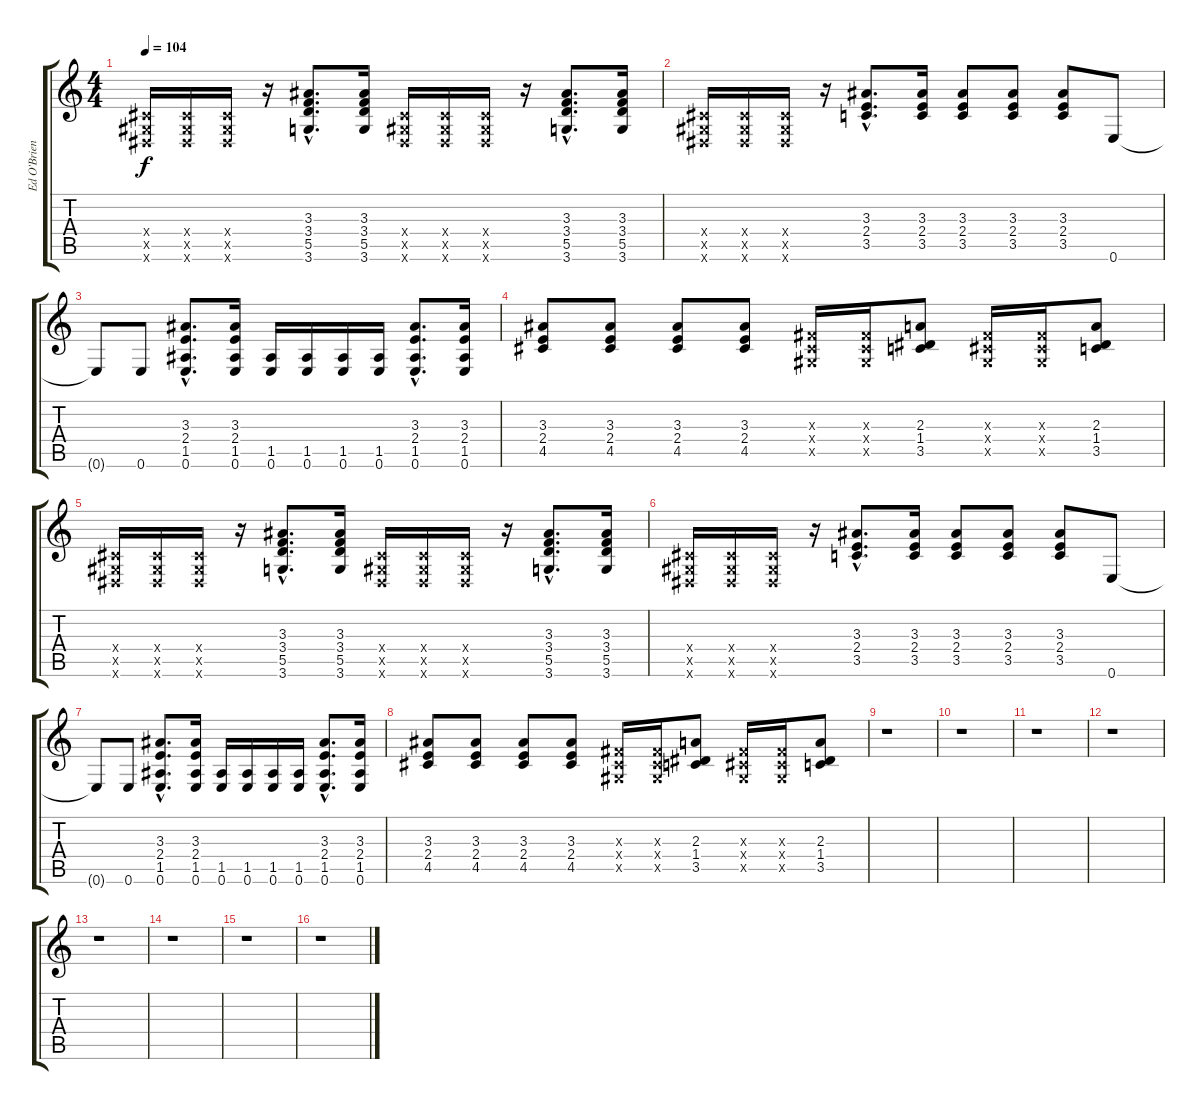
\track ("Ed O'Brien" "Ed O'Brien") {instrument overdrivenguitar}
\staff {score tabs}
\tuning (E4 B3 G3 D3 A2 E2) {hide}
\ts (4 4)
\tempo 104
\clef g2
\ks c
(-1.4{x} -1.5{x} -1.6{x}).16{dy f} (-1.4{x} -1.5{x} -1.6{x}).16 (-1.4{x} -1.5{x} -1.6{x}).16 r.16 (3.3{hac} 3.4{hac} 5.5{hac} 3.6{hac}).8{d} (3.3 3.4 5.5 3.6).16 (-1.4{x} -1.5{x} -1.6{x}).16 (-1.4{x} -1.5{x} -1.6{x}).16 (-1.4{x} -1.5{x} -1.6{x}).16 r.16 (3.3{hac} 3.4{hac} 5.5{hac} 3.6{hac}).8{d} (3.3 3.4 5.5 3.6).16 |
(-1.4{x} -1.5{x} -1.6{x}).16 (-1.4{x} -1.5{x} -1.6{x}).16 (-1.4{x} -1.5{x} -1.6{x}).16 r.16 (3.3{hac} 2.4{hac} 3.5{hac}).8{d} (3.3 2.4 3.5).16 (3.3 2.4 3.5).8 (3.3 2.4 3.5).8 (3.3 2.4 3.5).8 0.6.8 |
0.6{t}.8 0.6.8 (3.3{hac} 2.4{hac} 1.5{hac} 0.6{hac}).8{d} (3.3 2.4 1.5 0.6).16 (1.5 0.6).16 (1.5 0.6).16 (1.5 0.6).16 (1.5 0.6).16 (3.3{hac} 2.4{hac} 1.5{hac} 0.6{hac}).8{d} (3.3 2.4 1.5 0.6).16 |
(3.3 2.4 4.5).8 (3.3 2.4 4.5).8 (3.3 2.4 4.5).8 (3.3 2.4 4.5).8 (-1.3{x} -1.4{x} -1.5{x}).16 (-1.3{x} -1.4{x} -1.5{x}).16 (2.3 1.4 3.5).8 (-1.3{x} -1.4{x} -1.5{x}).16 (-1.3{x} -1.4{x} -1.5{x}).16 (2.3 1.4 3.5).8 |
(-1.4{x} -1.5{x} -1.6{x}).16 (-1.4{x} -1.5{x} -1.6{x}).16 (-1.4{x} -1.5{x} -1.6{x}).16 r.16 (3.3{hac} 3.4{hac} 5.5{hac} 3.6{hac}).8{d} (3.3 3.4 5.5 3.6).16 (-1.4{x} -1.5{x} -1.6{x}).16 (-1.4{x} -1.5{x} -1.6{x}).16 (-1.4{x} -1.5{x} -1.6{x}).16 r.16 (3.3{hac} 3.4{hac} 5.5{hac} 3.6{hac}).8{d} (3.3 3.4 5.5 3.6).16 |
(-1.4{x} -1.5{x} -1.6{x}).16 (-1.4{x} -1.5{x} -1.6{x}).16 (-1.4{x} -1.5{x} -1.6{x}).16 r.16 (3.3{hac} 2.4{hac} 3.5{hac}).8{d} (3.3 2.4 3.5).16 (3.3 2.4 3.5).8 (3.3 2.4 3.5).8 (3.3 2.4 3.5).8 0.6.8 |
0.6{t}.8 0.6.8 (3.3{hac} 2.4{hac} 1.5{hac} 0.6{hac}).8{d} (3.3 2.4 1.5 0.6).16 (1.5 0.6).16 (1.5 0.6).16 (1.5 0.6).16 (1.5 0.6).16 (3.3{hac} 2.4{hac} 1.5{hac} 0.6{hac}).8{d} (3.3 2.4 1.5 0.6).16 |
(3.3 2.4 4.5).8 (3.3 2.4 4.5).8 (3.3 2.4 4.5).8 (3.3 2.4 4.5).8 (-1.3{x} -1.4{x} -1.5{x}).16 (-1.3{x} -1.4{x} -1.5{x}).16 (2.3 1.4 3.5).8 (-1.3{x} -1.4{x} -1.5{x}).16 (-1.3{x} -1.4{x} -1.5{x}).16 (2.3 1.4 3.5).8 |
r.1 |
r.1 |
r.1 |
r.1 |
r.1 |
r.1 |
r.1 |
r.1
